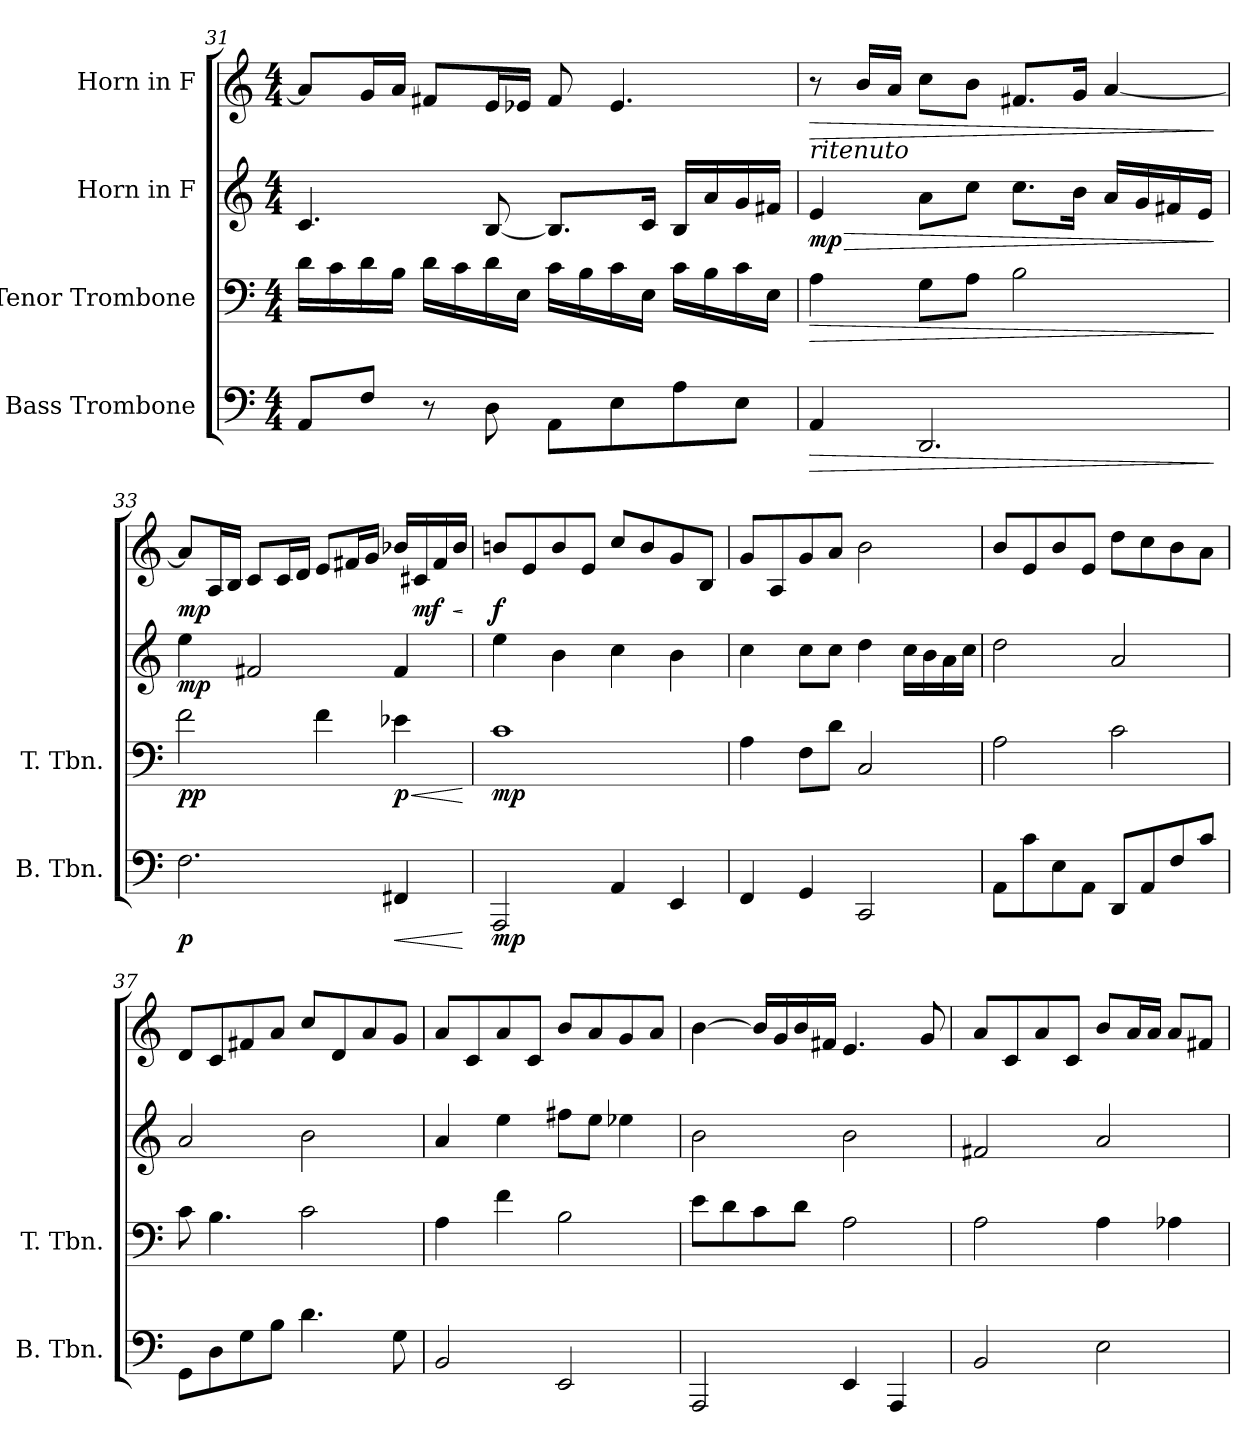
**kern	**dynam	**kern	**dynam	**kern	**dynam	**kern	**dynam
*part4	*part4	*part3	*part3	*part2	*part2	*part1	*part1
*staff4	*staff4	*staff3	*staff3	*staff2	*staff2	*staff1	*staff1
*I"Bass Trombone	*	*I"Tenor Trombone	*	*I"Horn in F	*	*I"Horn in F	*
*I'B. Tbn.	*	*I'T. Tbn.	*	*	*	*	*
*clefF4	*	*clefF4	*	*clefG2	*	*clefG2	*
*	*	*	*	*ITrd4c7	*	*ITrd4c7	*
*k[]	*	*k[]	*	*k[b-]	*	*k[b-]	*
*M4/4	*	*M4/4	*	*M4/4	*	*M4/4	*
=31	=31	=31	=31	=31	=31	=31	=31
8AA/L	.	16d\LL	.	4.F/	.	8d/L]	.
.	.	16c\	.	.	.	.	.
8F/J	.	16d\	.	.	.	16c/L	.
.	.	16B\JJ	.	.	.	16d/JJ	.
8r	.	16d\LL	.	.	.	8Bn/L	.
.	.	16c\	.	.	.	.	.
8D\	.	16d\	.	[8E/	.	16A/L	.
.	.	16E\JJ	.	.	.	16A-X/JJ	.
8AA\L	.	16c\LL	.	8.E/L]	.	8B/	.
.	.	16B\	.	.	.	.	.
8E\	.	16c\	.	.	.	4.A-/	.
.	.	16E\JJ	.	16F/Jk	.	.	.
8A\	.	16c\LL	.	16E/LL	.	.	.
.	.	16B\	.	16d/	.	.	.
8E\J	.	16c\	.	16c/	.	.	.
.	.	16E\JJ	.	16Bn/JJ	.	.	.
=32	=32	=32	=32	=32	=32	=32	=32
!	!	!	!	!	!	!LO:TX:b:i:t=ritenuto	!
!	!LO:HP:b	!	!LO:HP:b	!	!LO:HP:b	!	!LO:HP:b
!	!	!	!	!	!LO:DY:n=1:b	!	!
4AA/	>	4A\	>	4A/	> mp	8r	>
*	*	*	*	*	*	*MM70	*
.	.	.	.	.	.	16e/LL	.
.	.	.	.	.	.	16d/JJ	.
2.DD/	.	8G\L	.	8d\L	.	8f\L	.
.	.	8A\J	.	8f\J	.	8e\J	.
.	.	2B\	.	8.f\L	.	8.Bn/L	.
.	.	.	.	16e\Jk	.	16c/Jk	.
.	.	.	.	16d/LL	.	[4d/	.
.	.	.	.	16c/	.	.	.
.	.	.	.	16Bn/	.	.	.
.	.	.	.	16A/JJ	.	.	.
.	]	.	]	.	]	.	]
!!LO:LB:g=z
=33	=33	=33	=33	=33	=33	=33	=33
!	!LO:DY:b	!	!LO:DY:b	!	!LO:DY:b	!	!LO:DY:b
2.F\	p	2f\	pp	4a\	mp	8d/L]	mp
.	.	.	.	.	.	16D/L	.
.	.	.	.	.	.	16E/JJ	.
*	*	*	*	*	*	*MM60	*
.	.	.	.	2Bn/	.	8F/L	.
.	.	.	.	.	.	16F/L	.
.	.	.	.	.	.	16G/JJ	.
*	*	*	*	*	*	*MM45	*
.	.	4f\	.	.	.	8A/L	.
.	.	.	.	.	.	16Bn/L	.
.	.	.	.	.	.	16c/JJ	.
!	!LO:HP:b	!	!LO:HP:b	!	!	!	!
!	!	!	!LO:DY:n=1:b	!	!	!	!
4FF#X/	<	4e-X\	< p	4B/	.	16e-X/LL	.
!	!	!	!	!	!	!	!LO:DY:b
.	.	.	.	.	.	16F#X/	mf
*	*	*	*	*	*	*MM20	*
.	.	.	.	.	.	16B/	.
*	*	*	*	*	*	*MM15	*
!	!	!	!	!	!	!	!LO:HP:b
.	.	.	.	.	.	16e-/JJ	<
.	[	.	[	.	.	.	[
=34	=34	=34	=34	=34	=34	=34	=34
*	*	*	*	*	*	*MM60	*
!	!LO:DY:b	!	!LO:DY:b	!	!	!	!LO:DY:b
2AAA/	mp	1c	mp	4a\	.	8en/L	f
.	.	.	.	.	.	8A/	.
.	.	.	.	4e\	.	8e/	.
.	.	.	.	.	.	8A/J	.
4AA/	.	.	.	4f\	.	8f/L	.
.	.	.	.	.	.	8e/	.
4EE/	.	.	.	4e\	.	8c/	.
.	.	.	.	.	.	8E/J	.
=35	=35	=35	=35	=35	=35	=35	=35
4FF/	.	4A\	.	4f\	.	8c/L	.
.	.	.	.	.	.	8D/	.
4GG/	.	8F\L	.	8f\L	.	8c/	.
.	.	8d\J	.	8f\J	.	8d/J	.
2CC/	.	2C/	.	4g\	.	2e\	.
.	.	.	.	16f\LL	.	.	.
.	.	.	.	16e\	.	.	.
.	.	.	.	16d\	.	.	.
.	.	.	.	16f\JJ	.	.	.
=36	=36	=36	=36	=36	=36	=36	=36
8AA\L	.	2A\	.	2g\	.	8e/L	.
8c\	.	.	.	.	.	8A/	.
8E\	.	.	.	.	.	8e/	.
8AA\J	.	.	.	.	.	8A/J	.
8DD/L	.	2c\	.	2d/	.	8g\L	.
8AA/	.	.	.	.	.	8f\	.
8F/	.	.	.	.	.	8e\	.
8c/J	.	.	.	.	.	8d\J	.
!!LO:PB:g=z
=37	=37	=37	=37	=37	=37	=37	=37
8GG\L	.	8c\	.	2d/	.	8G/L	.
8D\	.	4.B\	.	.	.	8F/	.
8G\	.	.	.	.	.	8Bn/	.
8B\J	.	.	.	.	.	8d/J	.
4.d\	.	2c\	.	2e\	.	8f/L	.
.	.	.	.	.	.	8G/	.
.	.	.	.	.	.	8d/	.
8G\	.	.	.	.	.	8c/J	.
=38	=38	=38	=38	=38	=38	=38	=38
2BB/	.	4A\	.	4d/	.	8d/L	.
.	.	.	.	.	.	8F/	.
.	.	4f\	.	4a\	.	8d/	.
.	.	.	.	.	.	8F/J	.
2EE/	.	2B\	.	8bn\L	.	8e/L	.
.	.	.	.	8a\J	.	8d/	.
.	.	.	.	4a-X\	.	8c/	.
.	.	.	.	.	.	8d/J	.
=39	=39	=39	=39	=39	=39	=39	=39
2AAA/	.	8e\L	.	2e\	.	[4e\	.
.	.	8d\	.	.	.	.	.
.	.	8c\	.	.	.	16e/LL]	.
.	.	.	.	.	.	16c/	.
.	.	8d\J	.	.	.	16e/	.
.	.	.	.	.	.	16Bn/JJ	.
4EE/	.	2A\	.	2e\	.	4.A/	.
4AAA/	.	.	.	.	.	.	.
.	.	.	.	.	.	8c/	.
=40	=40	=40	=40	=40	=40	=40	=40
2BB/	.	2A\	.	2Bn/	.	8d/L	.
.	.	.	.	.	.	8F/	.
.	.	.	.	.	.	8d/	.
.	.	.	.	.	.	8F/J	.
2E\	.	4A\	.	2d/	.	8e/L	.
.	.	.	.	.	.	16d/L	.
.	.	.	.	.	.	16d/JJ	.
.	.	4A-X\	.	.	.	8d/L	.
.	.	.	.	.	.	8Bn/J	.
=	=	=	=	=	=	=	=
*-	*-	*-	*-	*-	*-	*-	*-
